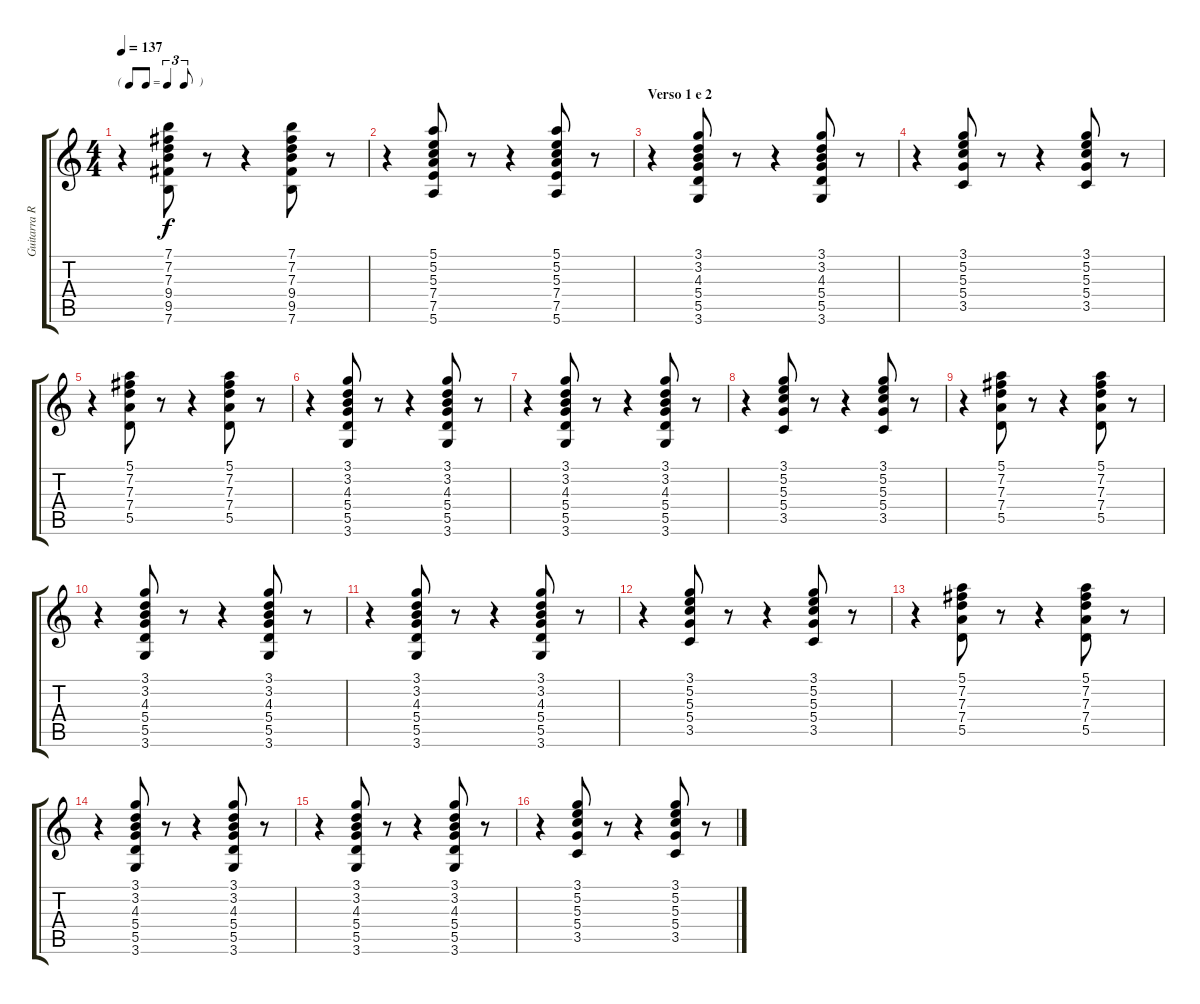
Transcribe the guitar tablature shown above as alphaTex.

\track ("Guitarra Ragge" "Guitarra R") {instrument electricguitarclean}
\staff {score tabs}
\tuning (E4 B3 G3 D3 A2 E2) {hide}
\ts (4 4)
\tf triplet8th
\tempo 137
\clef g2
\ks c
r.4{dy f} (7.1 7.2 7.3 9.4 9.5 7.6).8 r.8 r.4 (7.1 7.2 7.3 9.4 9.5 7.6).8 r.8 |
r.4 (5.1 5.2 5.3 7.4 7.5 5.6).8 r.8 r.4 (5.1 5.2 5.3 7.4 7.5 5.6).8 r.8 |
\section ("" "Verso 1 e 2")
r.4 (3.1 3.2 4.3 5.4 5.5 3.6).8 r.8 r.4 (3.1 3.2 4.3 5.4 5.5 3.6).8 r.8 |
r.4 (3.1 5.2 5.3 5.4 3.5).8 r.8 r.4 (3.1 5.2 5.3 5.4 3.5).8 r.8 |
r.4 (5.1 7.2 7.3 7.4 5.5).8 r.8 r.4 (5.1 7.2 7.3 7.4 5.5).8 r.8 |
r.4 (3.1 3.2 4.3 5.4 5.5 3.6).8 r.8 r.4 (3.1 3.2 4.3 5.4 5.5 3.6).8 r.8 |
r.4 (3.1 3.2 4.3 5.4 5.5 3.6).8 r.8 r.4 (3.1 3.2 4.3 5.4 5.5 3.6).8 r.8 |
r.4 (3.1 5.2 5.3 5.4 3.5).8 r.8 r.4 (3.1 5.2 5.3 5.4 3.5).8 r.8 |
r.4 (5.1 7.2 7.3 7.4 5.5).8 r.8 r.4 (5.1 7.2 7.3 7.4 5.5).8 r.8 |
r.4 (3.1 3.2 4.3 5.4 5.5 3.6).8 r.8 r.4 (3.1 3.2 4.3 5.4 5.5 3.6).8 r.8 |
r.4 (3.1 3.2 4.3 5.4 5.5 3.6).8 r.8 r.4 (3.1 3.2 4.3 5.4 5.5 3.6).8 r.8 |
r.4 (3.1 5.2 5.3 5.4 3.5).8 r.8 r.4 (3.1 5.2 5.3 5.4 3.5).8 r.8 |
r.4 (5.1 7.2 7.3 7.4 5.5).8 r.8 r.4 (5.1 7.2 7.3 7.4 5.5).8 r.8 |
r.4 (3.1 3.2 4.3 5.4 5.5 3.6).8 r.8 r.4 (3.1 3.2 4.3 5.4 5.5 3.6).8 r.8 |
r.4 (3.1 3.2 4.3 5.4 5.5 3.6).8 r.8 r.4 (3.1 3.2 4.3 5.4 5.5 3.6).8 r.8 |
r.4 (3.1 5.2 5.3 5.4 3.5).8 r.8 r.4 (3.1 5.2 5.3 5.4 3.5).8 r.8
